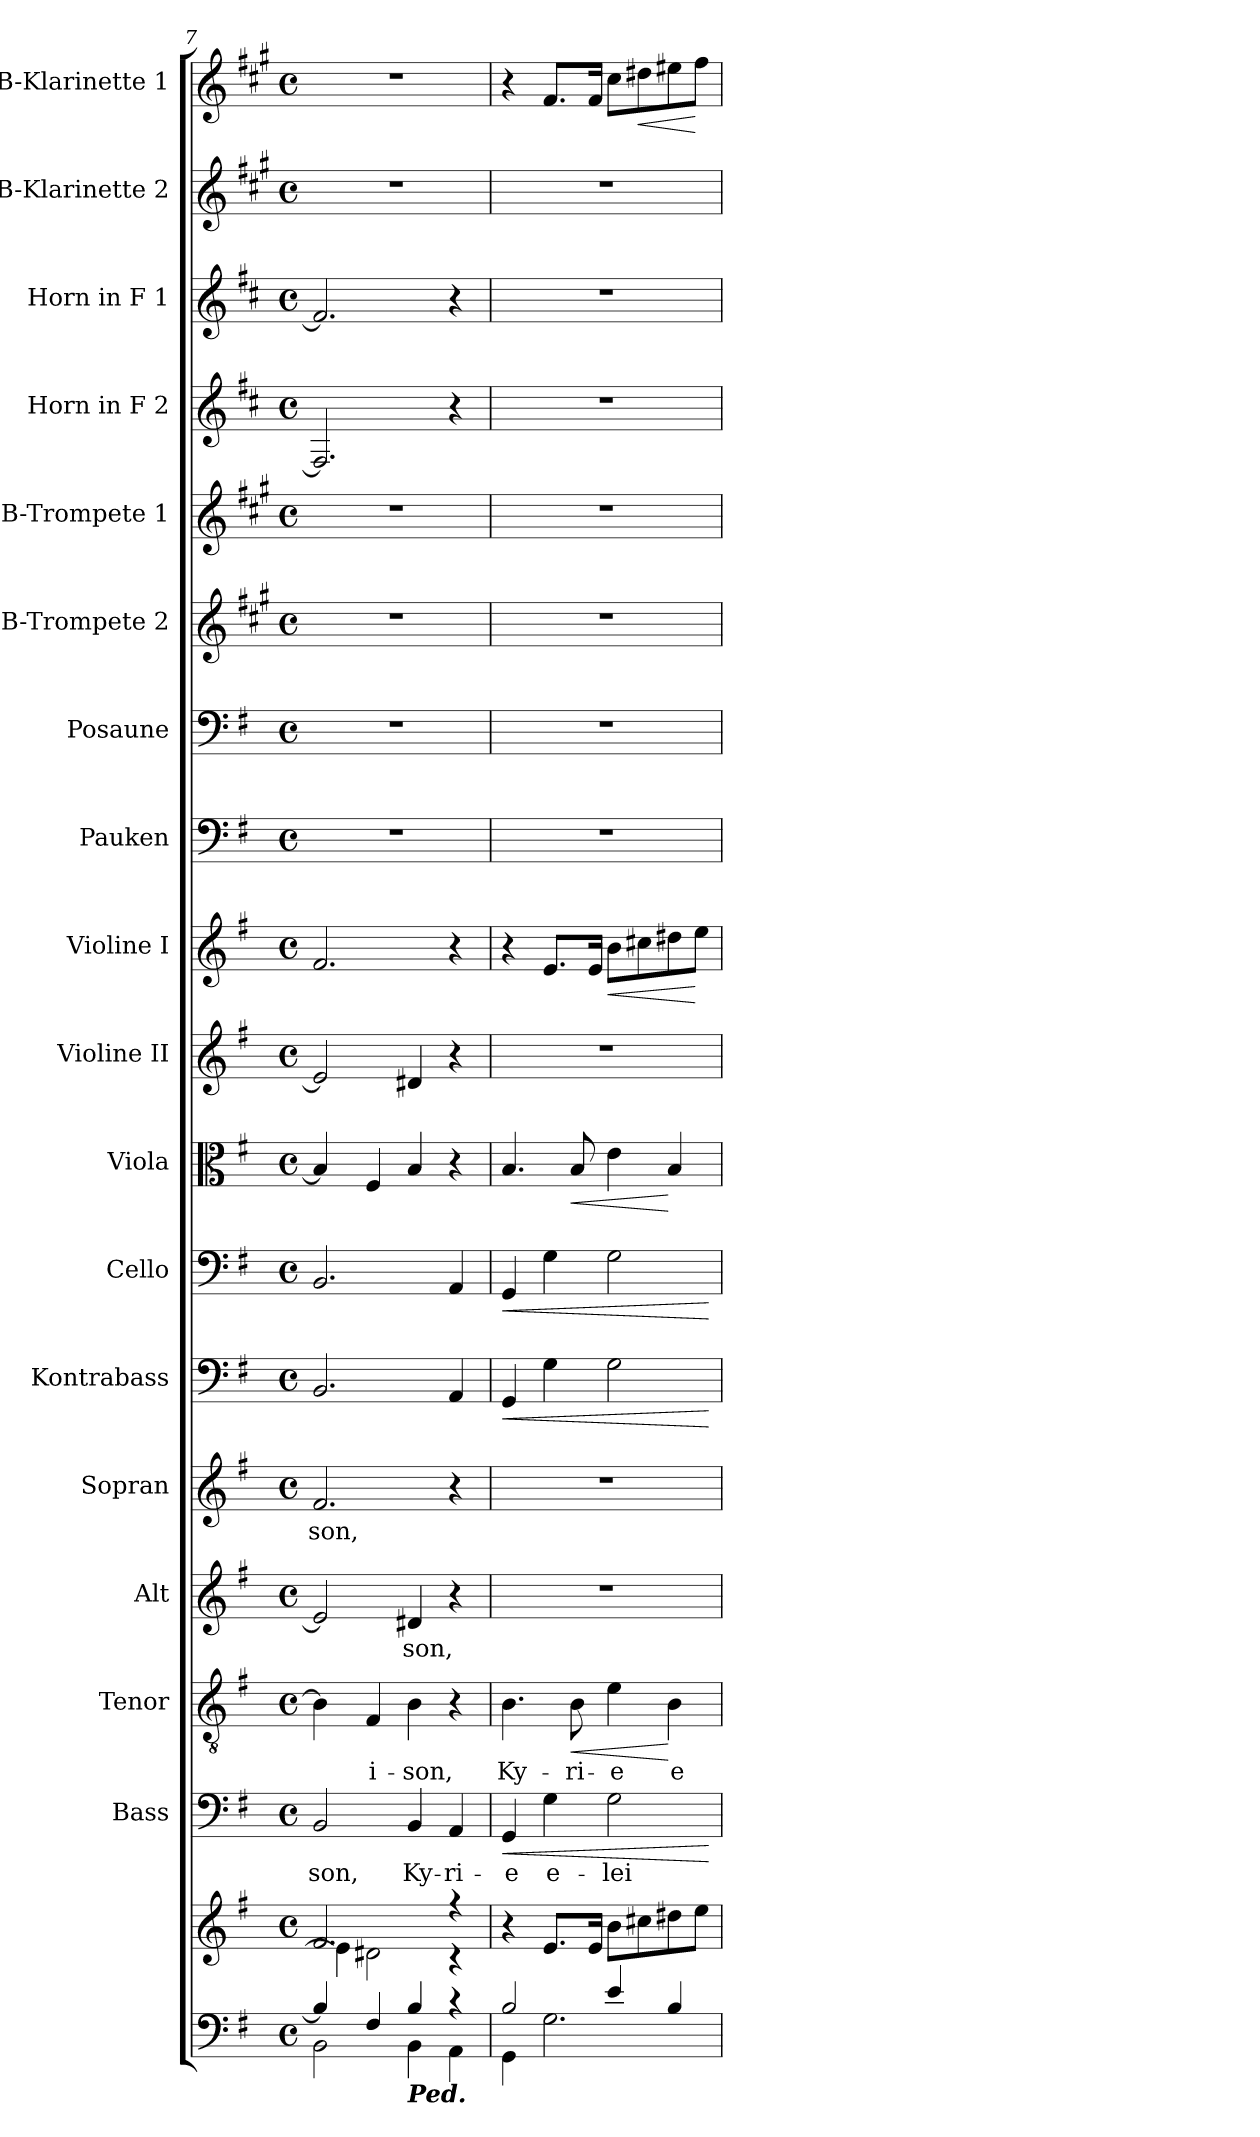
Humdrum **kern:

**kern	**kern	**kern	**text	**dynam	**kern	**text	**dynam	**kern	**text	**kern	**text	**kern	**dynam	**kern	**dynam	**kern	**dynam	**kern	**kern	**dynam	**kern	**kern	**kern	**kern	**kern	**kern	**kern	**kern	**dynam
*part18	*part18	*part17	*part17	*part17	*part16	*part16	*part16	*part15	*part15	*part14	*part14	*part13	*part13	*part12	*part12	*part11	*part11	*part10	*part9	*part9	*part8	*part7	*part6	*part5	*part4	*part3	*part2	*part1	*part1
*staff19	*staff18	*staff17	*staff17	*staff17	*staff16	*staff16	*staff16	*staff15	*staff15	*staff14	*staff14	*staff13	*staff13	*staff12	*staff12	*staff11	*staff11	*staff10	*staff9	*staff9	*staff8	*staff7	*staff6	*staff5	*staff4	*staff3	*staff2	*staff1	*staff1
*	*	*I"Bass	*	*	*I"Tenor	*	*	*I"Alt	*	*I"Sopran	*	*I"Kontrabass	*	*I"Cello	*	*I"Viola	*	*I"Violine II	*I"Violine I	*	*I"Pauken	*I"Posaune	*I"B-Trompete 2	*I"B-Trompete 1	*I"Horn in F 2	*I"Horn in F 1	*I"B-Klarinette 2	*I"B-Klarinette 1	*
*	*	*I'B.	*	*	*I'T.	*	*	*I'A.	*	*I'S.	*	*I'Kb.	*	*	*	*I'Vla.	*	*I'Vl. II	*I'Vl. I	*	*I'Pk.	*I'Pos.	*I'B Trp. 2	*I'B Trp. 1	*	*	*I'B Kl. 2	*I'B Kl. 1	*
*clefF4	*clefG2	*clefF4	*	*	*clefGv2	*	*	*clefG2	*	*clefG2	*	*clefF4	*	*clefF4	*	*clefC3	*	*clefG2	*clefG2	*	*clefF4	*clefF4	*clefG2	*clefG2	*clefG2	*clefG2	*clefG2	*clefG2	*
*	*	*	*	*	*	*	*	*	*	*	*	*ITrd7c12	*	*	*	*	*	*	*	*	*	*	*ITrd1c2	*ITrd1c2	*ITrd4c7	*ITrd4c7	*ITrd1c2	*ITrd1c2	*
*k[f#]	*k[f#]	*k[f#]	*	*	*k[f#]	*	*	*k[f#]	*	*k[f#]	*	*k[f#]	*	*k[f#]	*	*k[f#]	*	*k[f#]	*k[f#]	*	*k[f#]	*k[f#]	*k[f#]	*k[f#]	*k[f#]	*k[f#]	*k[f#]	*k[f#]	*
*G:	*G:	*G:	*	*	*G:	*	*	*G:	*	*G:	*	*G:	*	*G:	*	*G:	*	*G:	*G:	*	*G:	*G:	*G:	*G:	*G:	*G:	*G:	*G:	*
*M4/4	*M4/4	*M4/4	*	*	*M4/4	*	*	*M4/4	*	*M4/4	*	*M4/4	*	*M4/4	*	*M4/4	*	*M4/4	*M4/4	*	*M4/4	*M4/4	*M4/4	*M4/4	*M4/4	*M4/4	*M4/4	*M4/4	*
*met(c)	*met(c)	*met(c)	*	*	*met(c)	*	*	*met(c)	*	*met(c)	*	*met(c)	*	*met(c)	*	*met(c)	*	*met(c)	*met(c)	*	*met(c)	*met(c)	*met(c)	*met(c)	*met(c)	*met(c)	*met(c)	*met(c)	*
=7	=7	=7	=7	=7	=7	=7	=7	=7	=7	=7	=7	=7	=7	=7	=7	=7	=7	=7	=7	=7	=7	=7	=7	=7	=7	=7	=7	=7	=7
*^	*^	*	*	*	*	*	*	*	*	*	*	*	*	*	*	*	*	*	*	*	*	*	*	*	*	*	*	*	*
!	!	!	!	!	!LO:LY:b	!	!	!	!	!	!	!	!LO:LY:b	!	!	!	!	!	!	!	!	!	!	!	!	!	!	!	!	!	!
4B/]	2BB\	2.f#/	4e\]	2BB/	-son,	.	4B\]	.	.	2e/]	.	2.f#/	-son,	2.BBB/	.	2.BB/	.	4B/]	.	2e/]	2.f#/	.	1r	1r	1r	1r	2.BB/]	2.B/]	1r	1r	.
!	!	!	!	!	!	!	!	!LO:LY:b	!	!	!	!	!	!	!	!	!	!	!	!	!	!	!	!	!	!	!	!	!	!	!
4F#/	.	.	2d#X\	.	.	.	4F#/	-i-	.	.	.	.	.	.	.	.	.	4F#/	.	.	.	.	.	.	.	.	.	.	.	.	.
!LO:TX:b:Bi:t=Ped.	!	!	!	!	!	!	!	!	!	!	!	!	!	!	!	!	!	!	!	!	!	!	!	!	!	!	!	!	!	!	!
!	!	!	!	!	!LO:LY:b	!	!	!LO:LY:b	!	!	!LO:LY:b	!	!	!	!	!	!	!	!	!	!	!	!	!	!	!	!	!	!	!	!
4B/	4BB\	.	.	4BB/	Ky-	.	4B\	-son,	.	4d#X/	-son,	.	.	.	.	.	.	4B/	.	4d#X/	.	.	.	.	.	.	.	.	.	.	.
!	!	!	!	!	!LO:LY:b	!	!	!	!	!	!	!	!	!	!	!	!	!	!	!	!	!	!	!	!	!	!	!	!	!	!
4rB	4AA\	4r	4r	4AA/	-ri-	.	4r	.	.	4r	.	4r	.	4AAA/	.	4AA/	.	4r	.	4r	4r	.	.	.	.	.	4r	4r	.	.	.
=8	=8	=8	=8	=8	=8	=8	=8	=8	=8	=8	=8	=8	=8	=8	=8	=8	=8	=8	=8	=8	=8	=8	=8	=8	=8	=8	=8	=8	=8	=8	=8
!	!	!	!	!	!LO:LY:b	!LO:HP:b	!	!LO:LY:b	!	!	!	!	!	!	!LO:HP:b	!	!LO:HP:b	!	!	!	!	!	!	!	!	!	!	!	!	!	!
*	*	*v	*v	*	*	*	*	*	*	*	*	*	*	*	*	*	*	*	*	*	*	*	*	*	*	*	*	*	*	*	*
2B/	4GG\	4r	4GG/	-e	<	4.B\	Ky-	.	1r	.	1r	.	4GGG/	<	4GG/	<	4.B/	.	1r	4r	.	1r	1r	1r	1r	1r	1r	1r	4r	.
!	!	!	!	!LO:LY:b	!	!	!	!	!	!	!	!	!	!	!	!	!	!	!	!	!	!	!	!	!	!	!	!	!	!
.	2.G\	8.e/L	4G\	e-	.	.	.	.	.	.	.	.	4GG\	.	4G\	.	.	.	.	8.e/L	.	.	.	.	.	.	.	.	8.e/L	.
!	!	!	!	!	!	!	!LO:LY:b	!LO:HP:b	!	!	!	!	!	!	!	!	!	!LO:HP:b	!	!	!	!	!	!	!	!	!	!	!	!
.	.	.	.	.	.	8B\	-ri-	<	.	.	.	.	.	.	.	.	8B/	<	.	.	.	.	.	.	.	.	.	.	.	.
.	.	16e/Jk	.	.	.	.	.	.	.	.	.	.	.	.	.	.	.	.	.	16e/Jk	.	.	.	.	.	.	.	.	16e/Jk	.
!	!	!	!	!LO:LY:b	!	!	!LO:LY:b	!	!	!	!	!	!	!	!	!	!	!	!	!	!LO:HP:b	!	!	!	!	!	!	!	!	!
4e/	.	8b\L	2G\	-lei-	.	4e\	-e	.	.	.	.	.	2GG\	.	2G\	.	4e\	.	.	8b\L	<	.	.	.	.	.	.	.	8b\L	.
!	!	!	!	!	!	!	!	!	!	!	!	!	!	!	!	!	!	!	!	!	!	!	!	!	!	!	!	!	!	!LO:HP:b
.	.	8cc#X\	.	.	.	.	.	.	.	.	.	.	.	.	.	.	.	.	.	8cc#X\	.	.	.	.	.	.	.	.	8cc#X\	<
!	!	!	!	!	!	!	!LO:LY:b	!	!	!	!	!	!	!	!	!	!	!	!	!	!	!	!	!	!	!	!	!	!	!
4B/	.	8dd#X\	.	.	.	4B\	e-	[	.	.	.	.	.	.	.	.	4B/	[	.	8dd#X\	.	.	.	.	.	.	.	.	8dd#X\	.
.	.	8ee\J	.	.	.	.	.	.	.	.	.	.	.	.	.	.	.	.	.	8ee\J	[	.	.	.	.	.	.	.	8ee\J	[
*v	*v	*	*	*	*	*	*	*	*	*	*	*	*	*	*	*	*	*	*	*	*	*	*	*	*	*	*	*	*	*
.	.	.	.	[	.	.	.	.	.	.	.	.	[	.	[	.	.	.	.	.	.	.	.	.	.	.	.	.	.
=	=	=	=	=	=	=	=	=	=	=	=	=	=	=	=	=	=	=	=	=	=	=	=	=	=	=	=	=	=
*-	*-	*-	*-	*-	*-	*-	*-	*-	*-	*-	*-	*-	*-	*-	*-	*-	*-	*-	*-	*-	*-	*-	*-	*-	*-	*-	*-	*-	*-
